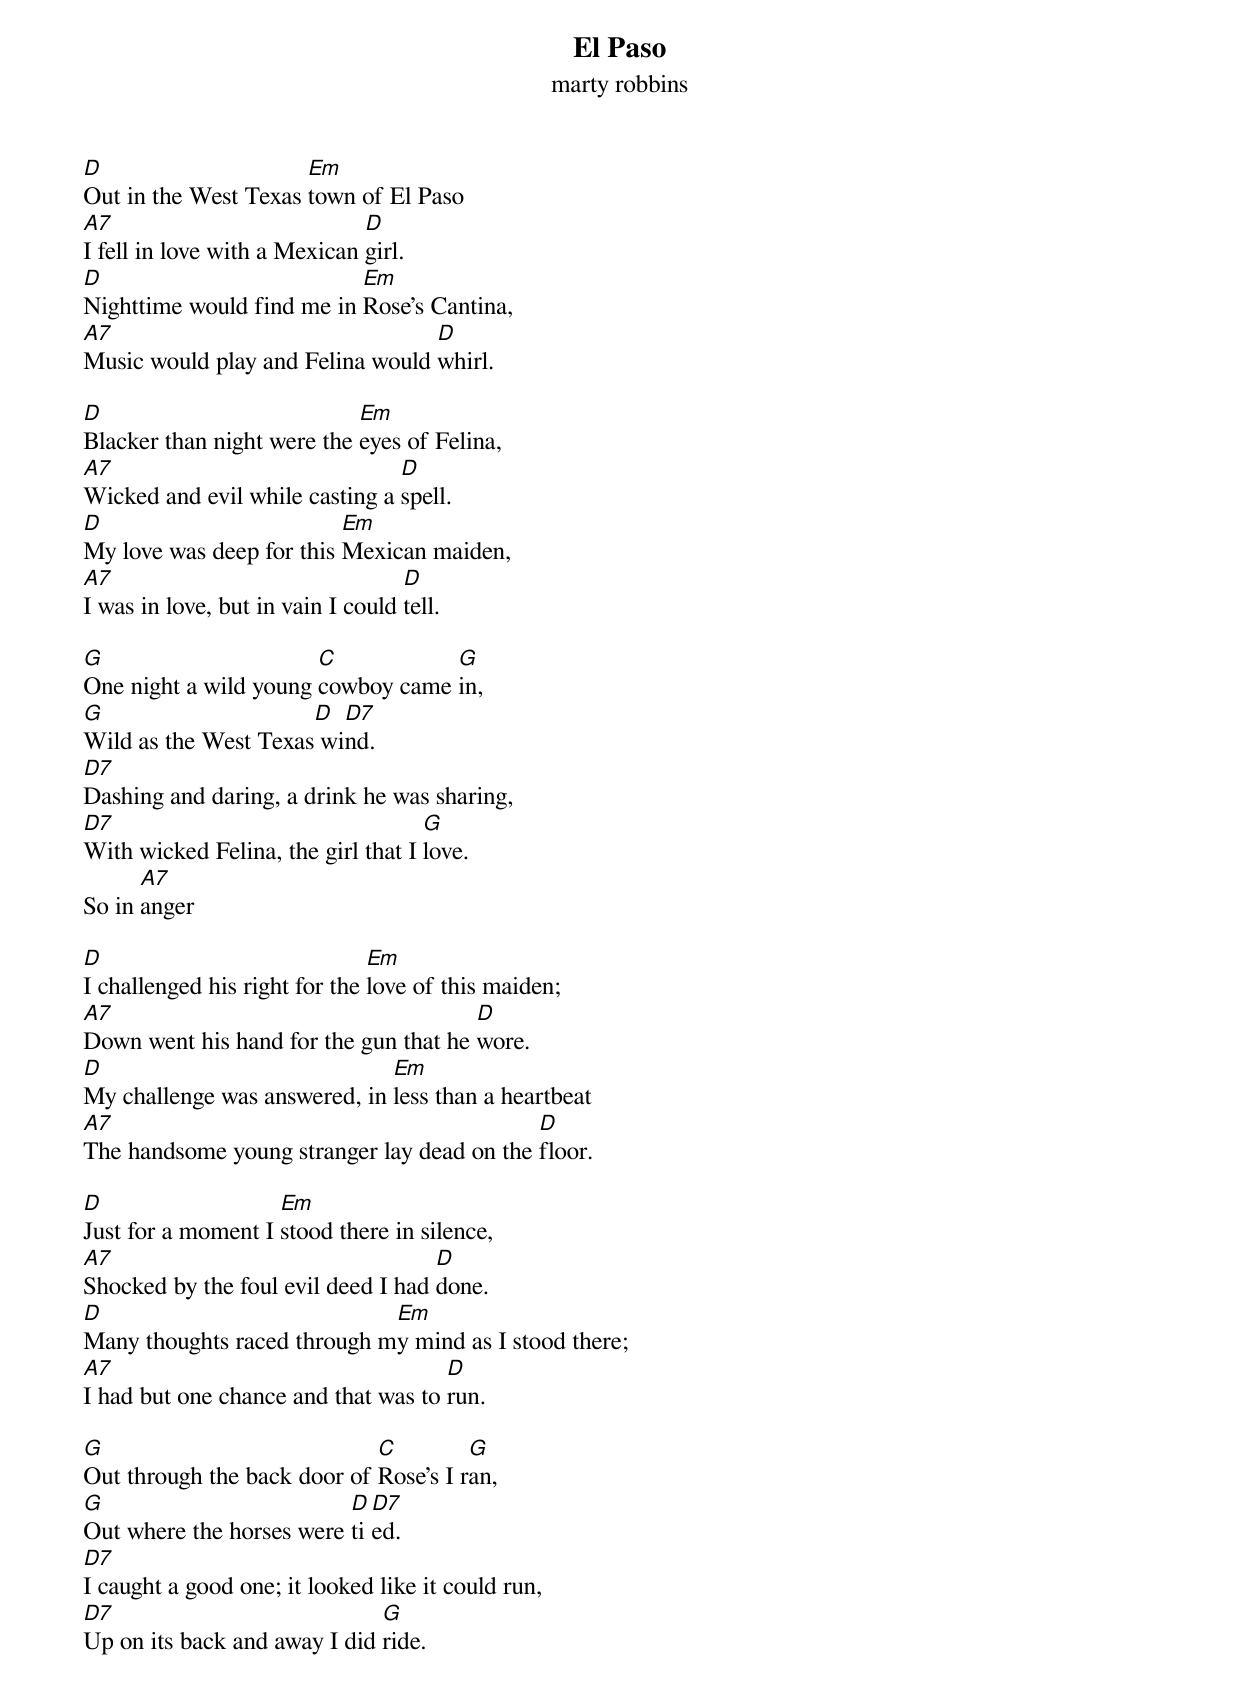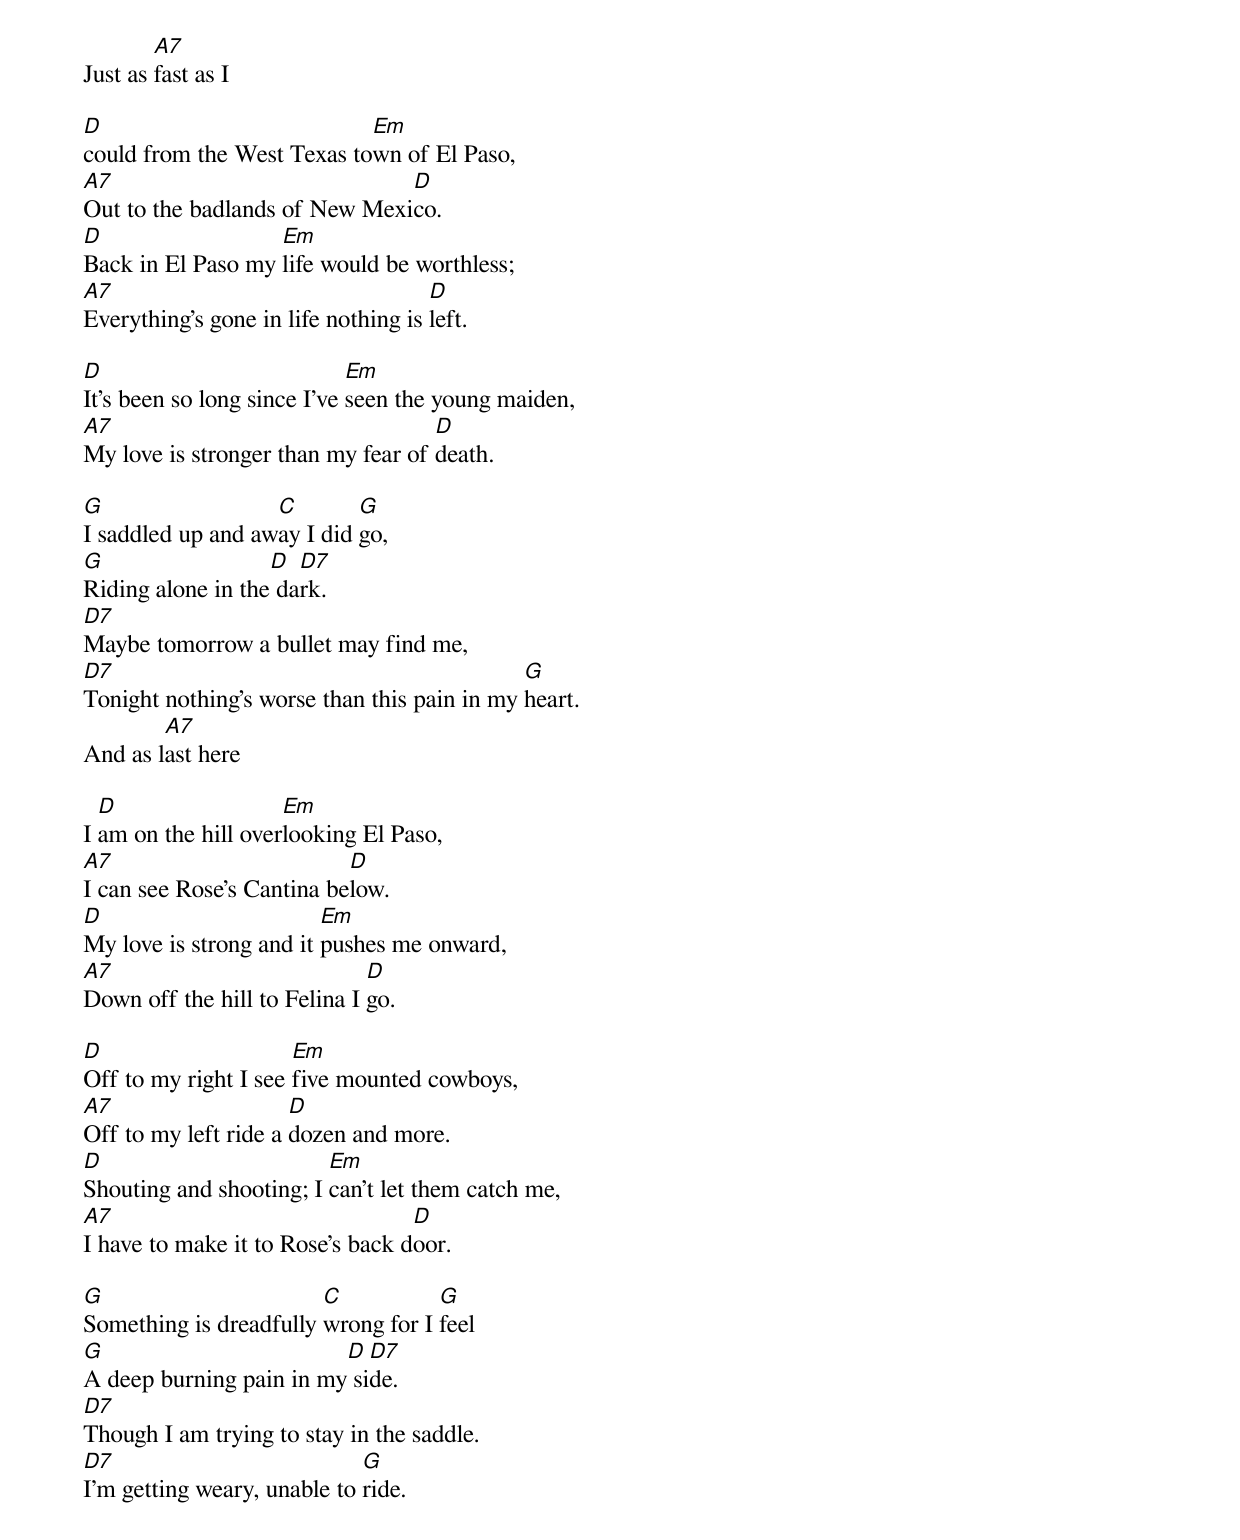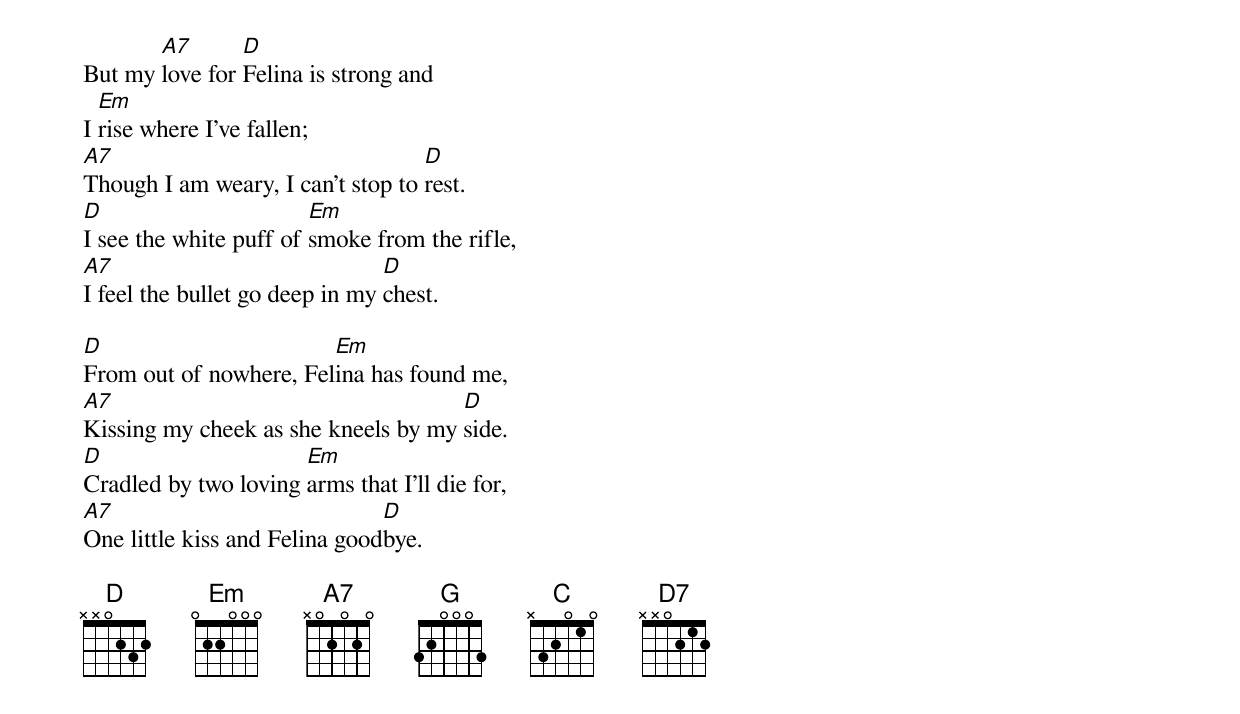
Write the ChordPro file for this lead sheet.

{title: El Paso}
{subtitle: marty robbins}
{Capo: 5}
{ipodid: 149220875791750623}
[D]Out in the West Texas [Em]town of El Paso
[A7]I fell in love with a Mexican [D]girl.
[D]Nighttime would find me in [Em]Rose's Cantina,
[A7]Music would play and Felina would [D]whirl.

[D]Blacker than night were the [Em]eyes of Felina,
[A7]Wicked and evil while casting a [D]spell.
[D]My love was deep for this [Em]Mexican maiden,
[A7]I was in love, but in vain I could [D]tell.

[G]One night a wild young [C]cowboy came [G]in,
[G]Wild as the West Texas[D] wi[D7]nd.
[D7]Dashing and daring, a drink he was sharing,
[D7]With wicked Felina, the girl that I [G]love.
So in [A7]anger

[D]I challenged his right for the [Em]love of this maiden;
[A7]Down went his hand for the gun that he [D]wore.
[D]My challenge was answered, in [Em]less than a heartbeat
[A7]The handsome young stranger lay dead on the [D]floor.

[D]Just for a moment I [Em]stood there in silence,
[A7]Shocked by the foul evil deed I had [D]done.
[D]Many thoughts raced through m[Em]y mind as I stood there;
[A7]I had but one chance and that was to [D]run.

[G]Out through the back door of [C]Rose's I r[G]an,
[G]Out where the horses were [D]ti[D7]ed.
[D7]I caught a good one; it looked like it could run,
[D7]Up on its back and away I did [G]ride.
Just as [A7]fast as I

[D]could from the West Texas to[Em]wn of El Paso,
[A7]Out to the badlands of New Mexi[D]co.
[D]Back in El Paso my [Em]life would be worthless;
[A7]Everything's gone in life nothing is [D]left.

[D]It's been so long since I've [Em]seen the young maiden,
[A7]My love is stronger than my fear of [D]death.

[G]I saddled up and aw[C]ay I did [G]go,
[G]Riding alone in the[D] da[D7]rk.
[D7]Maybe tomorrow a bullet may find me,
[D7]Tonight nothing's worse than this pain in my [G]heart.
And as l[A7]ast here

I [D]am on the hill over[Em]looking El Paso,
[A7]I can see Rose's Cantina be[D]low.
[D]My love is strong and it [Em]pushes me onward,
[A7]Down off the hill to Felina I [D]go.

[D]Off to my right I see [Em]five mounted cowboys,
[A7]Off to my left ride a [D]dozen and more.
[D]Shouting and shooting; I [Em]can't let them catch me,
[A7]I have to make it to Rose's back d[D]oor.

[G]Something is dreadfully [C]wrong for I [G]feel
[G]A deep burning pain in my[D] si[D7]de.
[D7]Though I am trying to stay in the saddle.
[D7]I'm getting weary, unable to [G]ride.

But my [A7]love for [D]Felina is strong and
I [Em]rise where I've fallen;
[A7]Though I am weary, I can't stop to [D]rest.
[D]I see the white puff of [Em]smoke from the rifle,
[A7]I feel the bullet go deep in my [D]chest.

[D]From out of nowhere, Fel[Em]ina has found me,
[A7]Kissing my cheek as she kneels by my [D]side.
[D]Cradled by two loving [Em]arms that I'll die for,
[A7]One little kiss and Felina good[D]bye.

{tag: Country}
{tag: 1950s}
